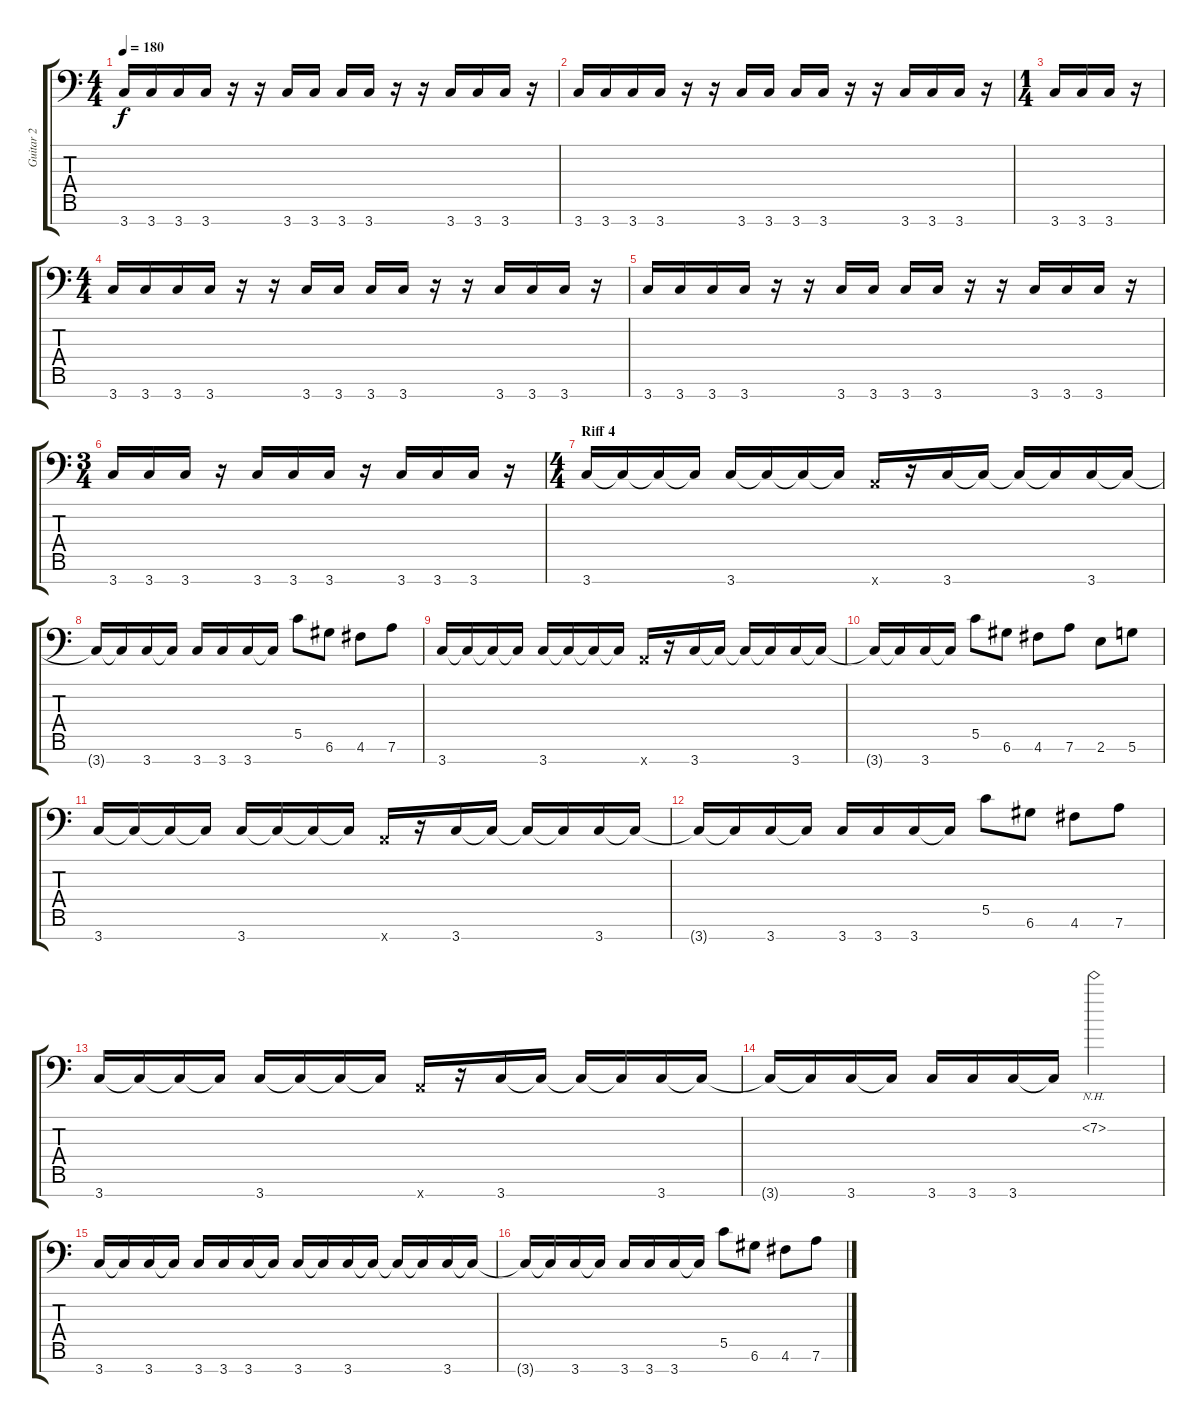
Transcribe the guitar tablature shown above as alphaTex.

\track ("Guitar 2" "Guitar 2") {instrument distortionguitar}
\staff {score tabs}
\tuning (D4 A3 F3 C3 G2 D2 A1) {hide}
\ts (4 4)
\tempo 180
\clef f4
\ks c
3.7.16{dy f} 3.7.16 3.7.16 3.7.16 r.16 r.16 3.7.16 3.7.16 3.7.16 3.7.16 r.16 r.16 3.7.16 3.7.16 3.7.16 r.16 |
3.7.16 3.7.16 3.7.16 3.7.16 r.16 r.16 3.7.16 3.7.16 3.7.16 3.7.16 r.16 r.16 3.7.16 3.7.16 3.7.16 r.16 |
\ts (1 4)
3.7.16 3.7.16 3.7.16 r.16 |
\ts (4 4)
3.7.16 3.7.16 3.7.16 3.7.16 r.16 r.16 3.7.16 3.7.16 3.7.16 3.7.16 r.16 r.16 3.7.16 3.7.16 3.7.16 r.16 |
3.7.16 3.7.16 3.7.16 3.7.16 r.16 r.16 3.7.16 3.7.16 3.7.16 3.7.16 r.16 r.16 3.7.16 3.7.16 3.7.16 r.16 |
\ts (3 4)
3.7.16 3.7.16 3.7.16 r.16 3.7.16 3.7.16 3.7.16 r.16 3.7.16 3.7.16 3.7.16 r.16 |
\ts (4 4)
\section ("" "Riff 4")
3.7.16 3.7{t}.16 3.7{t}.16 3.7{t}.16 3.7.16 3.7{t}.16 3.7{t}.16 3.7{t}.16 0.7{x}.16 r.16 3.7.16 3.7{t}.16 3.7{t}.16 3.7{t}.16 3.7.16 3.7{t}.16 |
3.7{t}.16 3.7{t}.16 3.7.16 3.7{t}.16 3.7.16 3.7.16 3.7.16 3.7{t}.16 5.5.8 6.6.8 4.6.8 7.6.8 |
3.7.16 3.7{t}.16 3.7{t}.16 3.7{t}.16 3.7.16 3.7{t}.16 3.7{t}.16 3.7{t}.16 0.7{x}.16 r.16 3.7.16 3.7{t}.16 3.7{t}.16 3.7{t}.16 3.7.16 3.7{t}.16 |
3.7{t}.16 3.7{t}.16 3.7.16 3.7{t}.16 5.5.8 6.6.8 4.6.8 7.6.8 2.6.8 5.6.8 |
3.7.16 3.7{t}.16 3.7{t}.16 3.7{t}.16 3.7.16 3.7{t}.16 3.7{t}.16 3.7{t}.16 0.7{x}.16 r.16 3.7.16 3.7{t}.16 3.7{t}.16 3.7{t}.16 3.7.16 3.7{t}.16 |
3.7{t}.16 3.7{t}.16 3.7.16 3.7{t}.16 3.7.16 3.7.16 3.7.16 3.7{t}.16 5.5.8 6.6.8 4.6.8 7.6.8 |
3.7.16 3.7{t}.16 3.7{t}.16 3.7{t}.16 3.7.16 3.7{t}.16 3.7{t}.16 3.7{t}.16 0.7{x}.16 r.16 3.7.16 3.7{t}.16 3.7{t}.16 3.7{t}.16 3.7.16 3.7{t}.16 |
3.7{t}.16 3.7{t}.16 3.7.16 3.7{t}.16 3.7.16 3.7.16 3.7.16 3.7{t}.16 7.2{nh}.2 |
3.7.16 3.7{t}.16 3.7.16 3.7{t}.16 3.7.16 3.7.16 3.7.16 3.7{t}.16 3.7.16 3.7{t}.16 3.7.16 3.7{t}.16 3.7{t}.16 3.7{t}.16 3.7.16 3.7{t}.16 |
3.7{t}.16 3.7{t}.16 3.7.16 3.7{t}.16 3.7.16 3.7.16 3.7.16 3.7{t}.16 5.5.8 6.6.8 4.6.8 7.6.8
